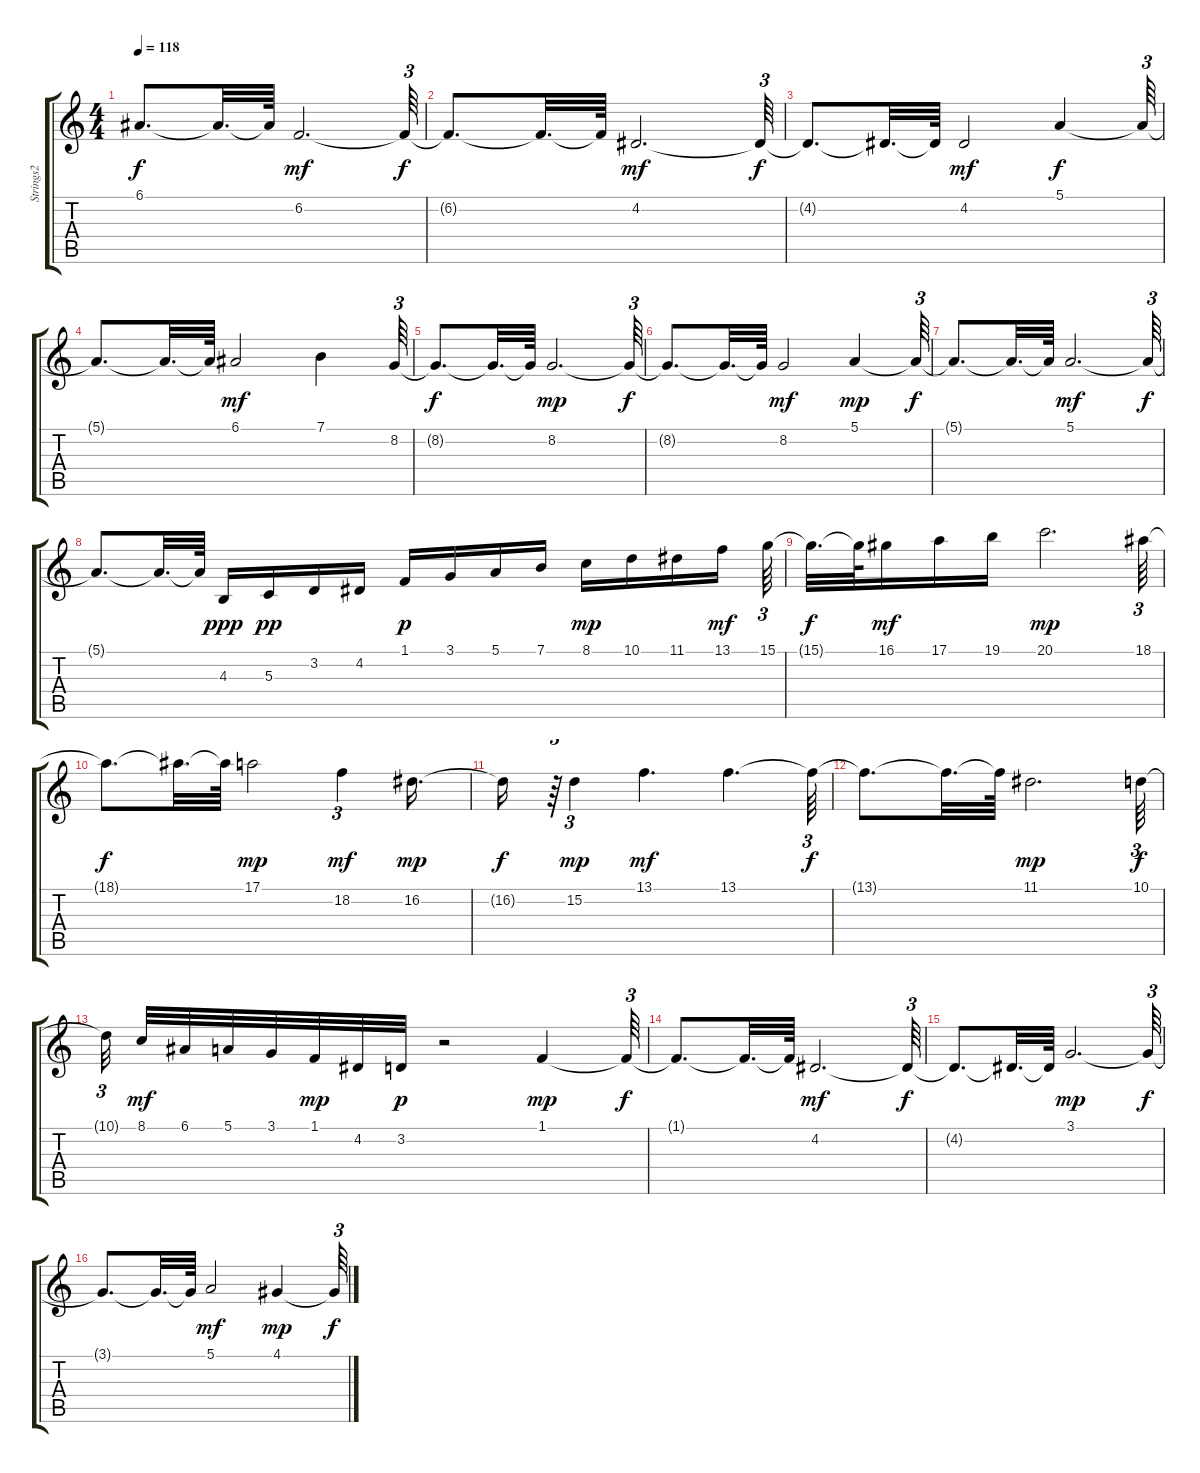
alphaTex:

\track ("Strings2" "Strings2") {instrument stringensemble1}
\staff {score tabs}
\tuning (E4 B3 G3 D3 A2 E2) {hide}
\ts (4 4)
\tempo 118
\clef g2
\ks c
6.1{t}.8{d dy f} 6.1{t}.32{d} 6.1{t}.64 6.2.2{d dy mf} 6.2{t}.64{tu (3 2) dy f} |
6.2{t}.8{d} 6.2{t}.32{d} 6.2{t}.64 4.2.2{d dy mf} 4.2{t}.64{tu (3 2) dy f} |
4.2{t}.8{d} 4.2{t}.32{d} 4.2{t}.64 4.2.2{dy mf} 5.1.4{dy f} 5.1{t}.64{tu (3 2)} |
5.1{t}.8{d} 5.1{t}.32{d} 5.1{t}.64 6.1.2{dy mf} 7.1.4 8.2.64{tu (3 2)} |
8.2{t}.8{d dy f} 8.2{t}.32{d} 8.2{t}.64 8.2.2{d dy mp} 8.2{t}.64{tu (3 2) dy f} |
8.2{t}.8{d} 8.2{t}.32{d} 8.2{t}.64 8.2.2{dy mf} 5.1.4{dy mp} 5.1{t}.64{tu (3 2) dy f} |
5.1{t}.8{d} 5.1{t}.32{d} 5.1{t}.64 5.1.2{d dy mf} 5.1{t}.64{tu (3 2) dy f} |
5.1{t}.8{d} 5.1{t}.32{d} 5.1{t}.64 4.3.16{dy ppp} 5.3.16{dy pp} 3.2.16 4.2.16 1.1.16{dy p} 3.1.16 5.1.16 7.1.16 8.1.16{dy mp} 10.1.16 11.1.16 13.1.16{dy mf} 15.1.64{tu (3 2)} |
15.1{t}.32{d dy f} 15.1{t}.64 16.1.16{dy mf} 17.1.16 19.1.16 20.1.2{d dy mp} 18.1.64{tu (3 2)} |
18.1{t}.8{d dy f} 18.1{t}.32{d} 18.1{t}.64 17.1.2{dy mp} 18.2.4{tu (3 2) dy mf} 16.2.16{d dy mp} |
16.2{t}.16{dy f} r.64{tu (3 2)} 15.2.4{tu (3 2) dy mp} 13.1.4{d dy mf} 13.1.4{d} 13.1{t}.64{tu (3 2) dy f} |
13.1{t}.8{d} 13.1{t}.32{d} 13.1{t}.64 11.1.2{d dy mp} 10.1.64{tu (3 2) dy f} |
10.1{t}.32{tu (3 2)} 8.1.32{dy mf} 6.1.32 5.1.32 3.1.32 1.1.32{dy mp} 4.2.32 3.2.32{dy p} r.2 1.1.4{dy mp} 1.1{t}.64{tu (3 2) dy f} |
1.1{t}.8{d} 1.1{t}.32{d} 1.1{t}.64 4.2.2{d dy mf} 4.2{t}.64{tu (3 2) dy f} |
4.2{t}.8{d} 4.2{t}.32{d} 4.2{t}.64 3.1.2{d dy mp} 3.1{t}.64{tu (3 2) dy f} |
3.1{t}.8{d} 3.1{t}.32{d} 3.1{t}.64 5.1.2{dy mf} 4.1.4{dy mp} 4.1{t}.64{tu (3 2) dy f}
